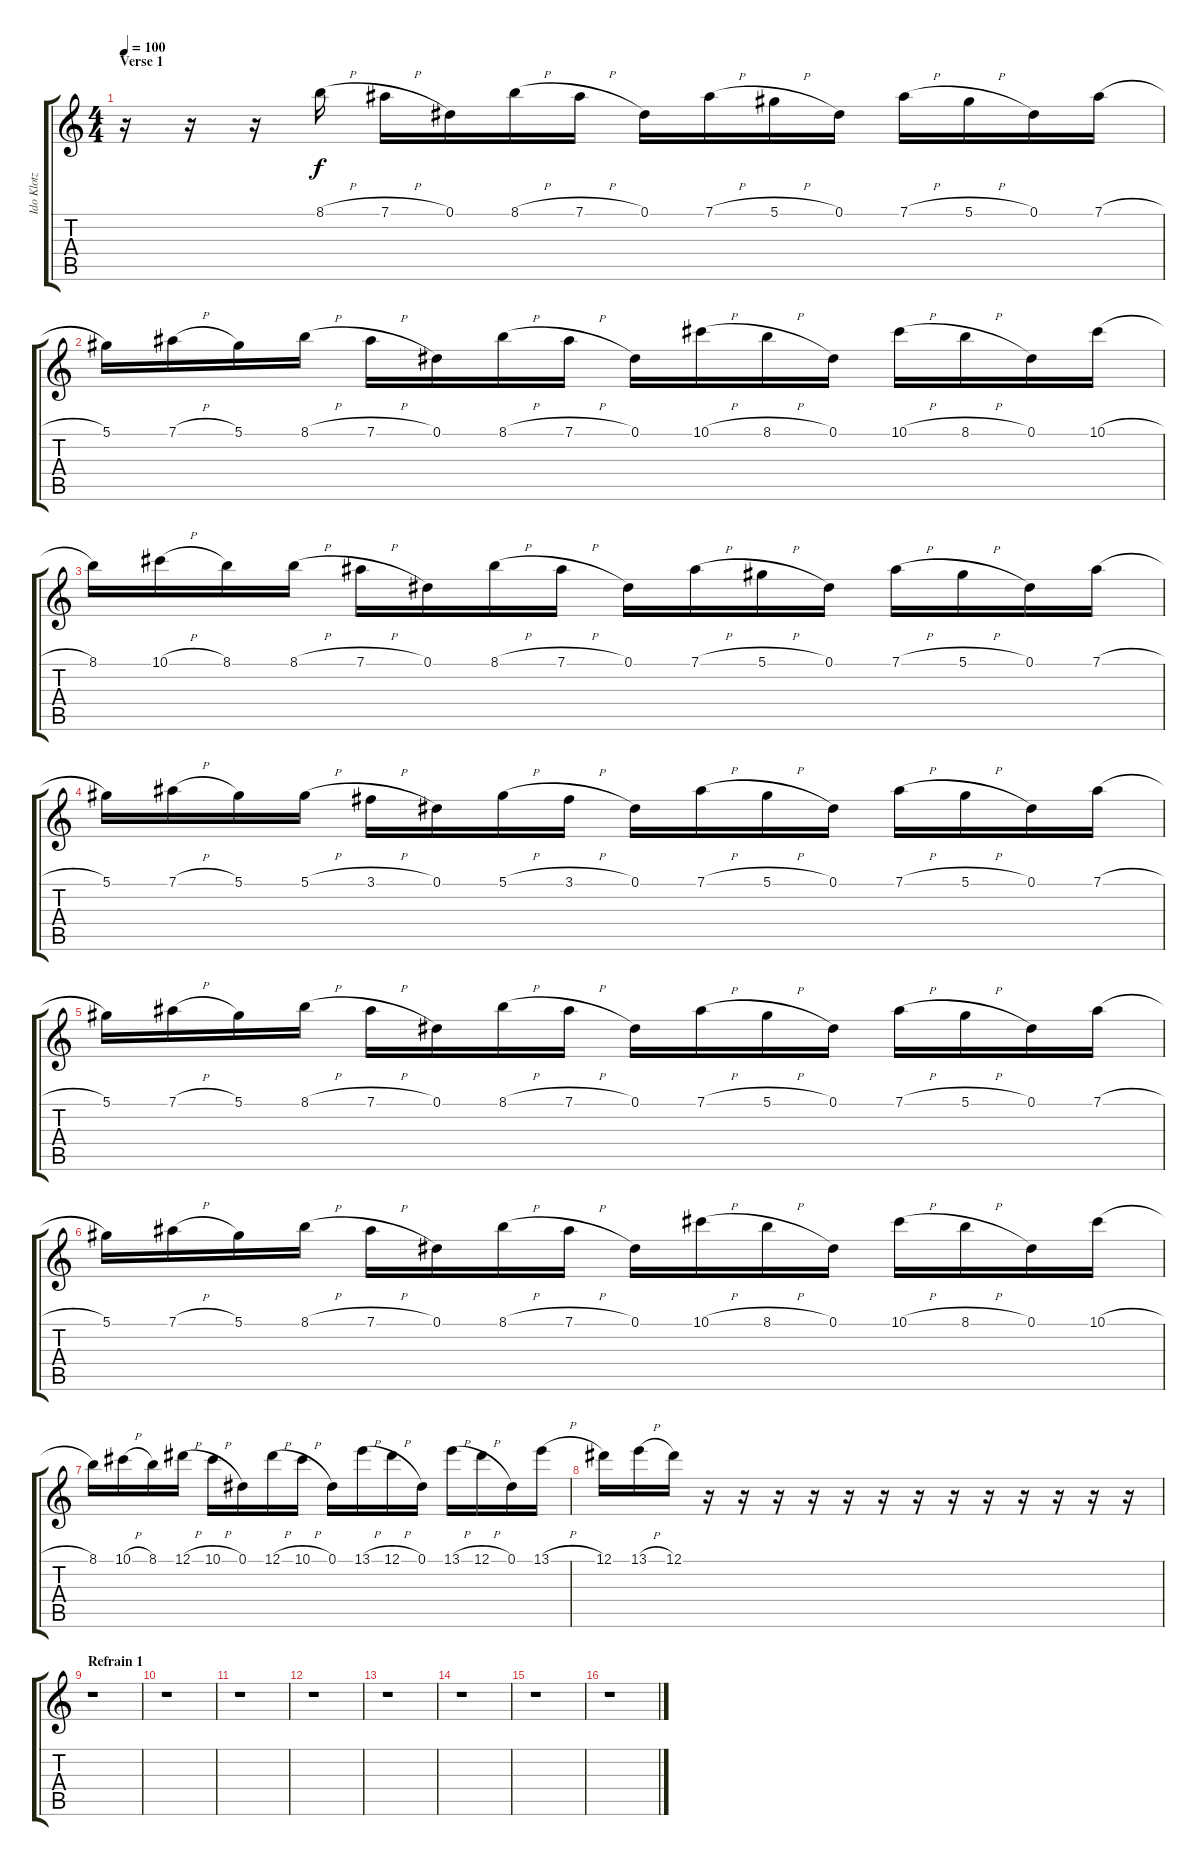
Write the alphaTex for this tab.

\track ("Ido Klotz" "Ido Klotz") {instrument overdrivenguitar}
\staff {score tabs}
\tuning (Eb4 Bb3 Gb3 Db3 Ab2 Db2) {hide}
\ts (4 4)
\section ("" "Verse 1")
\tempo 100
\clef g2
\ks c
r.16{dy f} r.16 r.16 8.1{h}.16 7.1{h}.16 0.1.16 8.1{h}.16 7.1{h}.16 0.1.16 7.1{h}.16 5.1{h}.16 0.1.16 7.1{h}.16 5.1{h}.16 0.1.16 7.1{h}.16 |
5.1.16 7.1{h}.16 5.1.16 8.1{h}.16 7.1{h}.16 0.1.16 8.1{h}.16 7.1{h}.16 0.1.16 10.1{h}.16 8.1{h}.16 0.1.16 10.1{h}.16 8.1{h}.16 0.1.16 10.1{h}.16 |
8.1.16 10.1{h}.16 8.1.16 8.1{h}.16 7.1{h}.16 0.1.16 8.1{h}.16 7.1{h}.16 0.1.16 7.1{h}.16 5.1{h}.16 0.1.16 7.1{h}.16 5.1{h}.16 0.1.16 7.1{h}.16 |
5.1.16 7.1{h}.16 5.1.16 5.1{h}.16 3.1{h}.16 0.1.16 5.1{h}.16 3.1{h}.16 0.1.16 7.1{h}.16 5.1{h}.16 0.1.16 7.1{h}.16 5.1{h}.16 0.1.16 7.1{h}.16 |
5.1.16 7.1{h}.16 5.1.16 8.1{h}.16 7.1{h}.16 0.1.16 8.1{h}.16 7.1{h}.16 0.1.16 7.1{h}.16 5.1{h}.16 0.1.16 7.1{h}.16 5.1{h}.16 0.1.16 7.1{h}.16 |
5.1.16 7.1{h}.16 5.1.16 8.1{h}.16 7.1{h}.16 0.1.16 8.1{h}.16 7.1{h}.16 0.1.16 10.1{h}.16 8.1{h}.16 0.1.16 10.1{h}.16 8.1{h}.16 0.1.16 10.1{h}.16 |
8.1.16 10.1{h}.16 8.1.16 12.1{h}.16 10.1{h}.16 0.1.16 12.1{h}.16 10.1{h}.16 0.1.16 13.1{h}.16 12.1{h}.16 0.1.16 13.1{h}.16 12.1{h}.16 0.1.16 13.1{h}.16 |
12.1.16 13.1{h}.16 12.1.16 r.16 r.16 r.16 r.16 r.16 r.16 r.16 r.16 r.16 r.16 r.16 r.16 r.16 |
\section ("" "Refrain 1")
r.1 |
r.1 |
r.1 |
r.1 |
r.1 |
r.1 |
r.1 |
r.1
